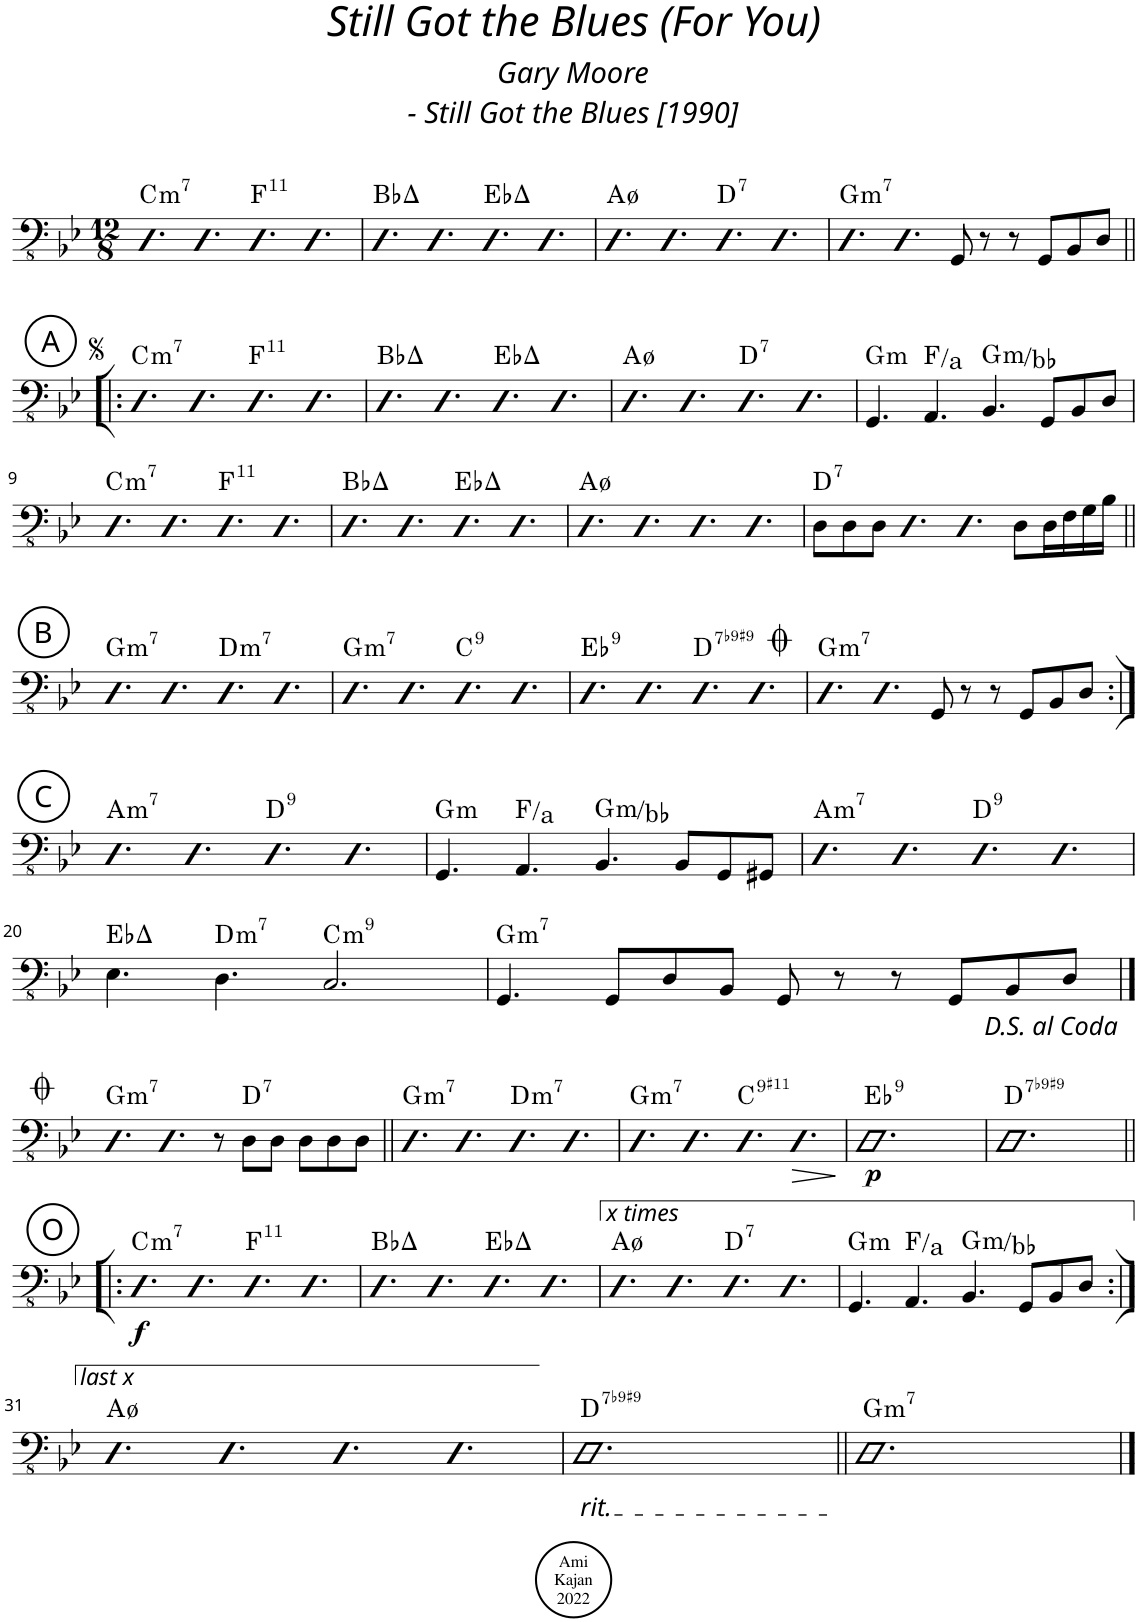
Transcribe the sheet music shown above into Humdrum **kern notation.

**kern	**dynam	**harte
*part1	*part1	*part1
*staff1	*staff1	*
*I"Acoustic Bass	*	*
*I'Bass	*	*
*clefFv4	*	*
*k[b-e-]	*	*
*M12/8	*	*
=1	=1	=1
!	!	!LO:H:kt=m7
4.CC	.	C:min7
4.CC	.	.
!	!	!LO:H:kt=11
4.CC	.	F:9(11)
4.CC	.	.
=2	=2	=2
4.CC	.	Bb:maj
4.CC	.	.
4.CC	.	Eb:maj
4.CC	.	.
=3	=3	=3
4.CC	.	A:hdim7
4.CC	.	.
!	!	!LO:H:kt=7
4.CC	.	D:7
4.CC	.	.
=4	=4	=4
!	!	!LO:H:kt=m7
4.CC	.	G:min7
4.CC	.	.
8GGG/	.	.
8r	.	.
8r	.	.
8GGG/L	.	.
8BBB-/	.	.
8DD/J	.	.
!!LO:LB:g=z
!!LO:REH:place=s1:a:cj:enc=circle:fs=14:t=A
=5!|:	=5!|:	=5!|:
!	!	!LO:H:kt=m7
4.CC	.	C:min7
4.CC	.	.
!	!	!LO:H:kt=11
4.CC	.	F:9(11)
4.CC	.	.
=6	=6	=6
4.CC	.	Bb:maj
4.CC	.	.
4.CC	.	Eb:maj
4.CC	.	.
=7	=7	=7
4.CC	.	A:hdim7
4.CC	.	.
!	!	!LO:H:kt=7
4.CC	.	D:7
4.CC	.	.
=8	=8	=8
!	!	!LO:H:kt=m
4.GGG/	.	G:min
4.AAA/	.	F:maj/3
!	!	!LO:H:kt=m
4.BBB-/	.	G:min/b3
8GGG/L	.	.
8BBB-/	.	.
8DD/J	.	.
!!LO:LB:g=z
=9	=9	=9
!	!	!LO:H:kt=m7
4.CC	.	C:min7
4.CC	.	.
!	!	!LO:H:kt=11
4.CC	.	F:9(11)
4.CC	.	.
=10	=10	=10
4.CC	.	Bb:maj
4.CC	.	.
4.CC	.	Eb:maj
4.CC	.	.
=11	=11	=11
4.CC	.	A:hdim7
4.CC	.	.
4.CC	.	.
4.CC	.	.
=12	=12	=12
!	!	!LO:H:kt=7
8DD\L	.	D:7
8DD\	.	.
8DD\J	.	.
4.C	.	.
4.C	.	.
8DD\L	.	.
16DD\L	.	.
16FF\	.	.
16GG\	.	.
16BB-\JJ	.	.
!!LO:LB:g=z
!!LO:REH:place=s1:a:cj:enc=circle:fs=14:t=B
=13||	=13||	=13||
!	!	!LO:H:kt=m7
4.CC	.	G:min7
4.CC	.	.
!	!	!LO:H:kt=m7
4.CC	.	D:min7
4.CC	.	.
=14	=14	=14
!	!	!LO:H:kt=m7
4.CC	.	G:min7
4.CC	.	.
!	!	!LO:H:kt=9
4.CC	.	C:9
4.CC	.	.
=15	=15	=15
!	!	!LO:H:kt=9
4.CC	.	Eb:9
4.CC	.	.
!	!	!LO:H:kt=7
4.CC	.	D:7(b9,#9)
4.CC	.	.
=16	=16	=16
!	!	!LO:H:kt=m7
4.CC	.	G:min7
4.CC	.	.
8GGG/	.	.
8r	.	.
8r	.	.
8GGG/L	.	.
8BBB-/	.	.
8DD/J	.	.
!!LO:LB:g=z
!!LO:REH:place=s1:a:cj:enc=circle:fs=14:t=C
=17:|!	=17:|!	=17:|!
!	!	!LO:H:kt=m7
4.CC	.	A:min7
4.CC	.	.
!	!	!LO:H:kt=9
4.CC	.	D:9
4.CC	.	.
=18	=18	=18
!	!	!LO:H:kt=m
4.GGG/	.	G:min
4.AAA/	.	F:maj/3
!	!	!LO:H:kt=m
4.BBB-/	.	G:min/b3
8BBB-/L	.	.
8GGG/	.	.
8GGG#X/J	.	.
=19	=19	=19
!	!	!LO:H:kt=m7
4.CC	.	A:min7
4.CC	.	.
!	!	!LO:H:kt=9
4.CC	.	D:9
4.CC	.	.
!!LO:LB:g=z
=20	=20	=20
4.EE-\	.	Eb:maj
!	!	!LO:H:kt=m7
4.DD\	.	D:min7
!	!	!LO:H:kt=m9
2.CC/	.	C:min9
=21	=21	=21
!	!	!LO:H:kt=m7
4.GGG/	.	G:min7
8GGG/L	.	.
8DD/	.	.
8BBB-/J	.	.
8GGG/	.	.
8r	.	.
8r	.	.
8GGG/L	.	.
8BBB-/	.	.
8DD/J	.	.
!!LO:LB:g=z
==22	==22	==22
!	!	!LO:H:kt=m7
4.CC	.	G:min7
4.CC	.	.
8r	.	.
!	!	!LO:H:kt=7
8DD\L	.	D:7
8DD\J	.	.
8DD\L	.	.
8DD\	.	.
8DD\J	.	.
=23||	=23||	=23||
!	!	!LO:H:kt=m7
4.CC	.	G:min7
4.CC	.	.
!	!	!LO:H:kt=m7
4.CC	.	D:min7
4.CC	.	.
=24	=24	=24
!	!	!LO:H:kt=m7
4.CC	.	G:min7
4.CC	.	.
!	!	!LO:H:kt=9
4.CC	.	C:9(#11)
!	!LO:HP:b	!
4.CC	>	.
.	]	.
=25	=25	=25
!	!LO:DY:b	!LO:H:kt=9
1.CC	p	Eb:9
=26	=26	=26
!	!	!LO:H:kt=7
1.CC	.	D:7(b9,#9)
!!LO:LB:g=z
!!LO:REH:place=s1:a:cj:enc=circle:fs=14:t=O
=27!|:	=27!|:	=27!|:
!	!LO:DY:b	!LO:H:kt=m7
4.CC	f	C:min7
4.CC	.	.
!	!	!LO:H:kt=11
4.CC	.	F:9(11)
4.CC	.	.
=28	=28	=28
4.CC	.	Bb:maj
4.CC	.	.
4.CC	.	Eb:maj
4.CC	.	.
=29	=29	=29
4.CC	.	A:hdim7
4.CC	.	.
!	!	!LO:H:kt=7
4.CC	.	D:7
4.CC	.	.
=30	=30	=30
!	!	!LO:H:kt=m
4.GGG/	.	G:min
4.AAA/	.	F:maj/3
!	!	!LO:H:kt=m
4.BBB-/	.	G:min/b3
8GGG/L	.	.
8BBB-/	.	.
8DD/J	.	.
!!LO:LB:g=z
=31:|!	=31:|!	=31:|!
4.CC	.	A:hdim7
4.CC	.	.
4.CC	.	.
4.CC	.	.
=32	=32	=32
!LO:TX:b:i:t=rit.	!	!LO:H:kt=7
1.CC	.	D:7(b9,#9)
=33||	=33||	=33||
!	!	!LO:H:kt=m7
1.CC	.	G:min7
==	==	==
*-	*-	*-
